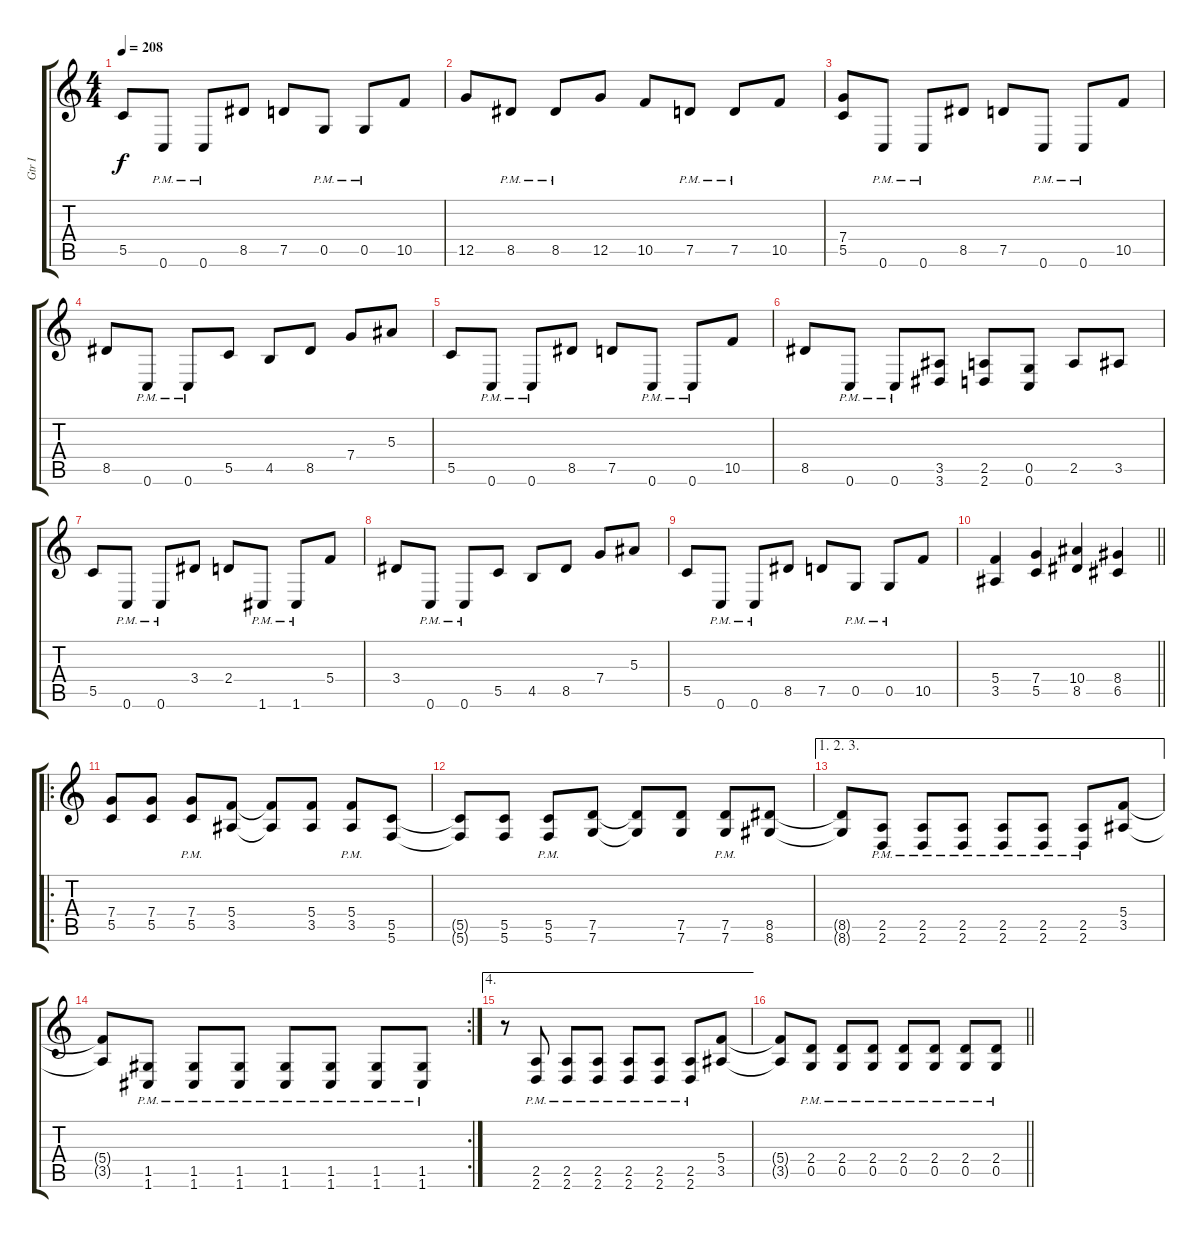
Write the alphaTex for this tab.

\track ("Gtr I" "Gtr I") {instrument overdrivenguitar}
\staff {score tabs}
\tuning (D4 A3 F3 C3 G2 C2) {hide}
\ts (4 4)
\tempo 208
\clef g2
\ks c
5.5.8{dy f} 0.6{pm}.8 0.6{pm}.8 8.5.8 7.5.8 0.5{pm}.8 0.5{pm}.8 10.5.8 |
12.5.8 8.5{pm}.8 8.5{pm}.8 12.5.8 10.5.8 7.5{pm}.8 7.5{pm}.8 10.5.8 |
(7.4 5.5).8 0.6{pm}.8 0.6{pm}.8 8.5.8 7.5.8 0.6{pm}.8 0.6{pm}.8 10.5.8 |
8.5.8 0.6{pm}.8 0.6{pm}.8 5.5.8 4.5.8 8.5.8 7.4.8 5.3.8 |
5.5.8 0.6{pm}.8 0.6{pm}.8 8.5.8 7.5.8 0.6{pm}.8 0.6{pm}.8 10.5.8 |
8.5.8 0.6{pm}.8 0.6{pm}.8 (3.5 3.6).8 (2.5 2.6).8 (0.5 0.6).8 2.5.8 3.5.8 |
5.5.8 0.6{pm}.8 0.6{pm}.8 3.4.8 2.4.8 1.6{pm}.8 1.6{pm}.8 5.4.8 |
3.4.8 0.6{pm}.8 0.6{pm}.8 5.5.8 4.5.8 8.5.8 7.4.8 5.3.8 |
5.5.8 0.6{pm}.8 0.6{pm}.8 8.5.8 7.5.8 0.5{pm}.8 0.5{pm}.8 10.5.8 |
\barLineRight lightlight
(5.4 3.5).4 (7.4 5.5).4 (10.4 8.5).4 (8.4 6.5).4 |
\ro
(7.4 5.5).8{volume 13} (7.4 5.5).8 (7.4{pm} 5.5{pm}).8 (5.4 3.5).8 (5.4{t} 3.5{t}).8 (5.4 3.5).8 (5.4{pm} 3.5{pm}).8 (5.5 5.6).8 |
(5.5{t} 5.6{t}).8 (5.5 5.6).8 (5.5{pm} 5.6{pm}).8 (7.5 7.6).8 (7.5{t} 7.6{t}).8 (7.5 7.6).8 (7.5{pm} 7.6{pm}).8 (8.5 8.6).8 |
\ae (1 2 3)
(8.5{t} 8.6{t}).8 (2.5{pm} 2.6{pm}).8 (2.5{pm} 2.6{pm}).8 (2.5{pm} 2.6{pm}).8 (2.5{pm} 2.6{pm}).8 (2.5{pm} 2.6{pm}).8 (2.5{pm} 2.6{pm}).8 (5.4 3.5).8 |
\rc 2
(5.4{t} 3.5{t}).8 (1.5{pm} 1.6{pm}).8 (1.5{pm} 1.6{pm}).8 (1.5{pm} 1.6{pm}).8 (1.5{pm} 1.6{pm}).8 (1.5{pm} 1.6{pm}).8 (1.5{pm} 1.6{pm}).8 (1.5{pm} 1.6{pm}).8 |
\ae 4
r.8 (2.5{pm} 2.6{pm}).8 (2.5{pm} 2.6{pm}).8 (2.5{pm} 2.6{pm}).8 (2.5{pm} 2.6{pm}).8 (2.5{pm} 2.6{pm}).8 (2.5{pm} 2.6{pm}).8 (5.4 3.5).8 |
\barLineRight lightlight
(5.4{t} 3.5{t}).8 (2.4{pm} 0.5{pm}).8 (2.4{pm} 0.5{pm}).8 (2.4{pm} 0.5{pm}).8 (2.4{pm} 0.5{pm}).8 (2.4{pm} 0.5{pm}).8 (2.4{pm} 0.5{pm}).8 (2.4{pm} 0.5{pm}).8
